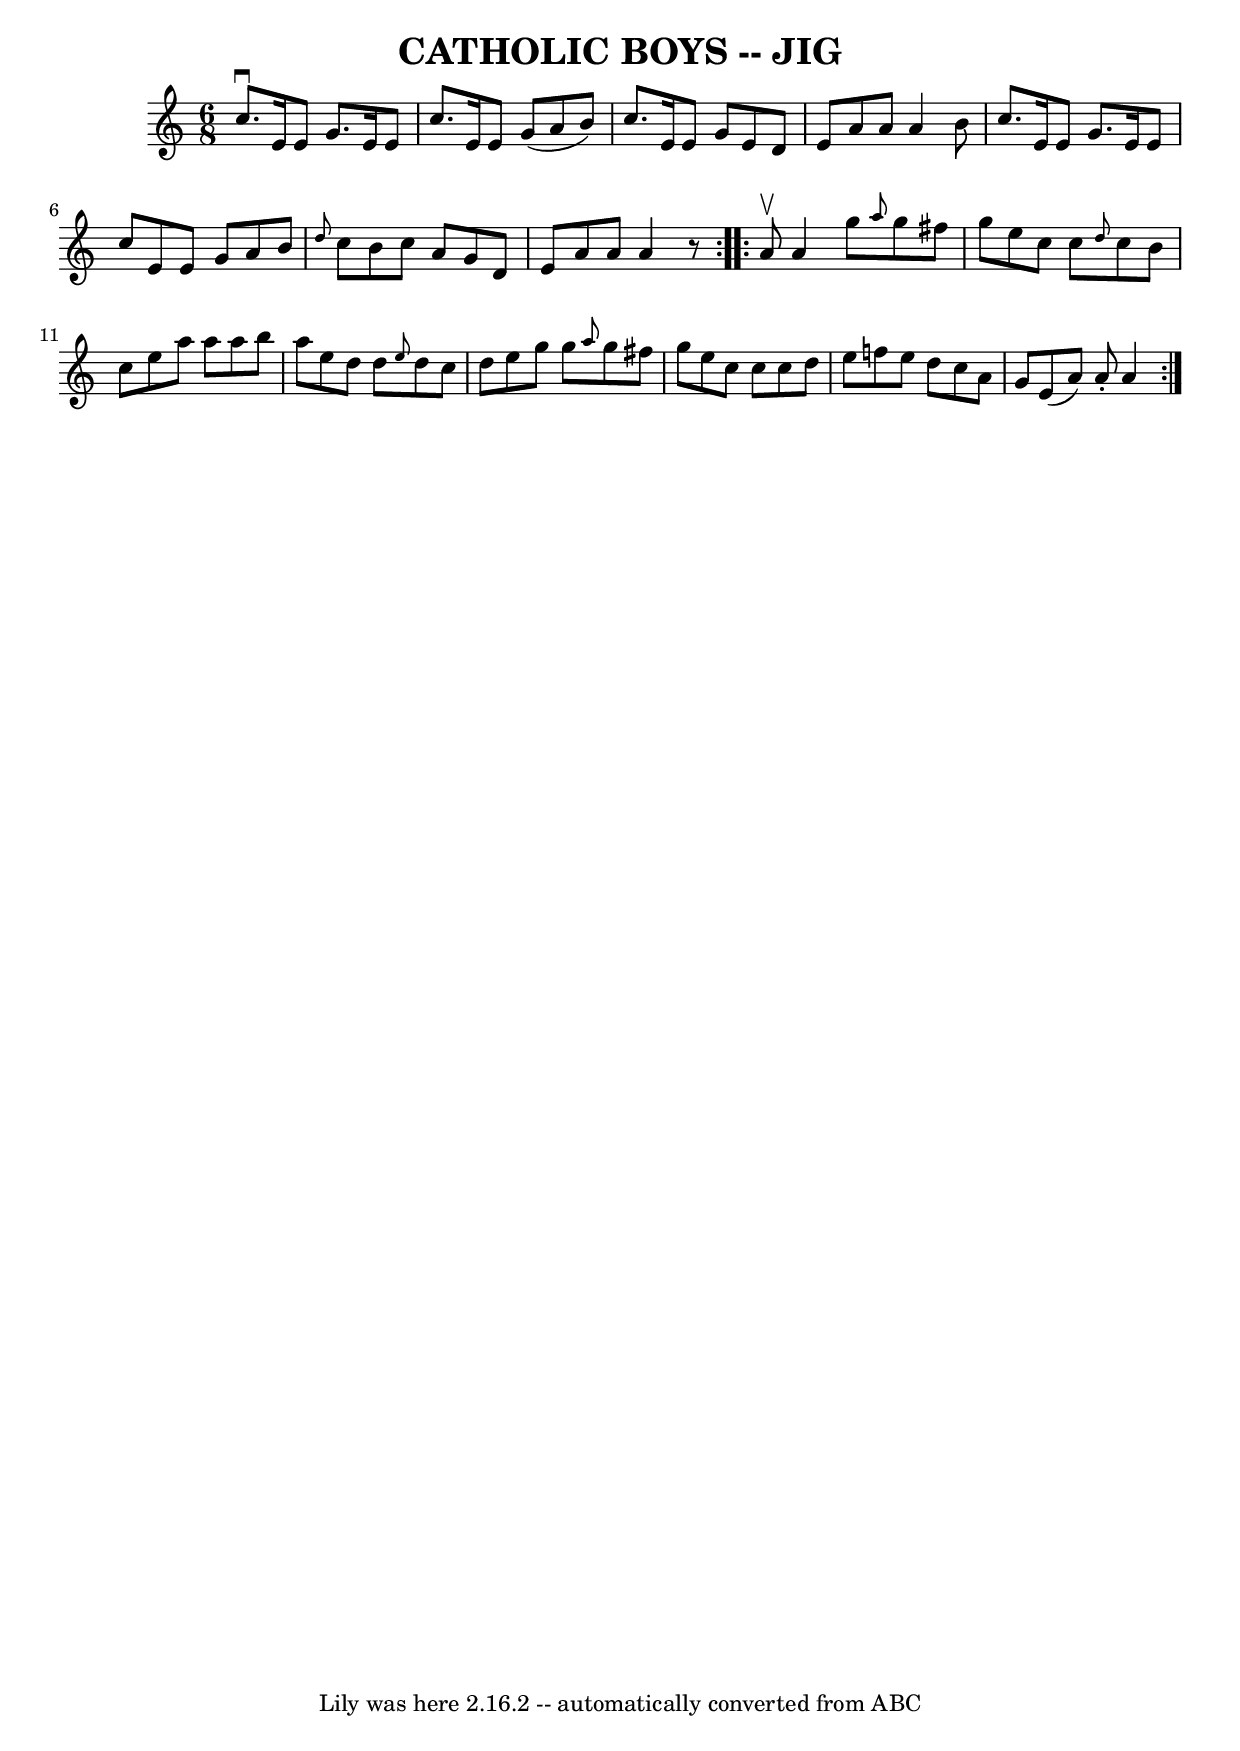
\version "2.16.2"
\include "Mammoth.ily"
\header {
  %% book = "Ryan's Mammoth Collection of Fiddle Tunes"
  crossRefNumber = "1"
  footnotes = ""
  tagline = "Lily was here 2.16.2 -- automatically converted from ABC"
  title = "CATHOLIC BOYS -- JIG"

}
voicedefault =  {



  \repeat volta 2 {

    \time 6/8 
    \key c \major
    c''8.^\downbow e'16 e'8 g'8. e'16 e'8  
    |
    c''8. e'16 e'8 g'8 (a'8 b'8)   |
    c''8.  
    e'16 e'8 g'8 e'8 d'8    |
    e'8 a'8 a'8 a'4    
    b'8        |
    c''8. e'16 e'8 g'8. e'16 e'8    |
    
    c''8 e'8 e'8 g'8 a'8 b'8    |
    \grace { d''8  
	   } c''8  
    b'8 c''8 a'8 g'8 d'8    |
    e'8 a'8 a'8 a'4    r8 
    
  }     
  \repeat volta 2 {
    a'8^\upbow       |
    a'4 g''8  \grace {  
      a''8  
    } g''8 fis''8 g''8    |
    e''8 c''8 c''8  
    \grace { d''8  
	   } c''8 b'8 c''8    |
    e''8 a''8 a''8    
    a''8 b''8 a''8    |
    e''8 d''8 d''8  \grace { e''8  
			   }   
    d''8 c''8 d''8        |
    e''8 g''8 g''8  \grace { a''8  

			   } g''8 fis''8 g''8    |
    e''8 c''8 c''8 c''8 d''8   
    e''8    |
    f''!8 e''8 d''8 c''8 a'8 g'8    |
    
    e'8 (a'8) a'8-. a'4    
  }   

}

\score{
  <<

    \context Staff="default"
    {
      \voicedefault 
      
    }

  >>
  \layout {
    
  }
  \midi {
  }

}
